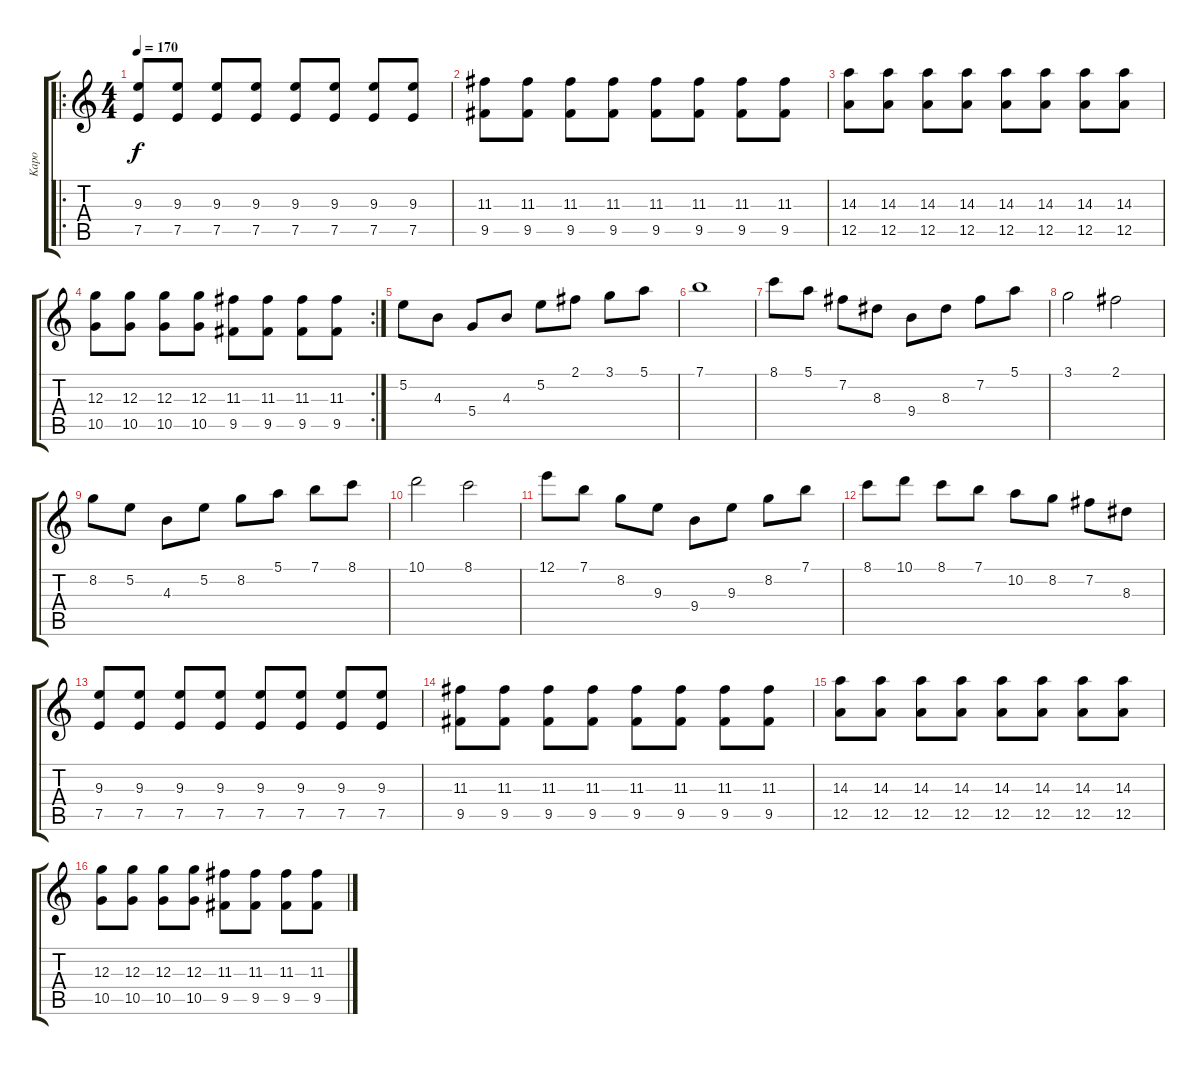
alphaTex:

\track ("Kapo" "Kapo") {instrument distortionguitar}
\staff {score tabs}
\tuning (E4 B3 G3 D3 A2 D2) {hide}
\ro
\ts (4 4)
\tempo 170
\clef g2
\ks c
(9.3 7.5).8{dy f} (9.3 7.5).8 (9.3 7.5).8 (9.3 7.5).8 (9.3 7.5).8 (9.3 7.5).8 (9.3 7.5).8 (9.3 7.5).8 |
(11.3 9.5).8 (11.3 9.5).8 (11.3 9.5).8 (11.3 9.5).8 (11.3 9.5).8 (11.3 9.5).8 (11.3 9.5).8 (11.3 9.5).8 |
(14.3 12.5).8 (14.3 12.5).8 (14.3 12.5).8 (14.3 12.5).8 (14.3 12.5).8 (14.3 12.5).8 (14.3 12.5).8 (14.3 12.5).8 |
\rc 2
(12.3 10.5).8 (12.3 10.5).8 (12.3 10.5).8 (12.3 10.5).8 (11.3 9.5).8 (11.3 9.5).8 (11.3 9.5).8 (11.3 9.5).8 |
5.2.8 4.3.8 5.4.8 4.3.8 5.2.8 2.1.8 3.1.8 5.1.8 |
7.1.1 |
8.1.8 5.1.8 7.2.8 8.3.8 9.4.8 8.3.8 7.2.8 5.1.8 |
3.1.2 2.1.2 |
8.2.8 5.2.8 4.3.8 5.2.8 8.2.8 5.1.8 7.1.8 8.1.8 |
10.1.2 8.1.2 |
12.1.8 7.1.8 8.2.8 9.3.8 9.4.8 9.3.8 8.2.8 7.1.8 |
8.1.8 10.1.8 8.1.8 7.1.8 10.2.8 8.2.8 7.2.8 8.3.8 |
(9.3 7.5).8 (9.3 7.5).8 (9.3 7.5).8 (9.3 7.5).8 (9.3 7.5).8 (9.3 7.5).8 (9.3 7.5).8 (9.3 7.5).8 |
(11.3 9.5).8 (11.3 9.5).8 (11.3 9.5).8 (11.3 9.5).8 (11.3 9.5).8 (11.3 9.5).8 (11.3 9.5).8 (11.3 9.5).8 |
(14.3 12.5).8 (14.3 12.5).8 (14.3 12.5).8 (14.3 12.5).8 (14.3 12.5).8 (14.3 12.5).8 (14.3 12.5).8 (14.3 12.5).8 |
(12.3 10.5).8 (12.3 10.5).8 (12.3 10.5).8 (12.3 10.5).8 (11.3 9.5).8 (11.3 9.5).8 (11.3 9.5).8 (11.3 9.5).8
